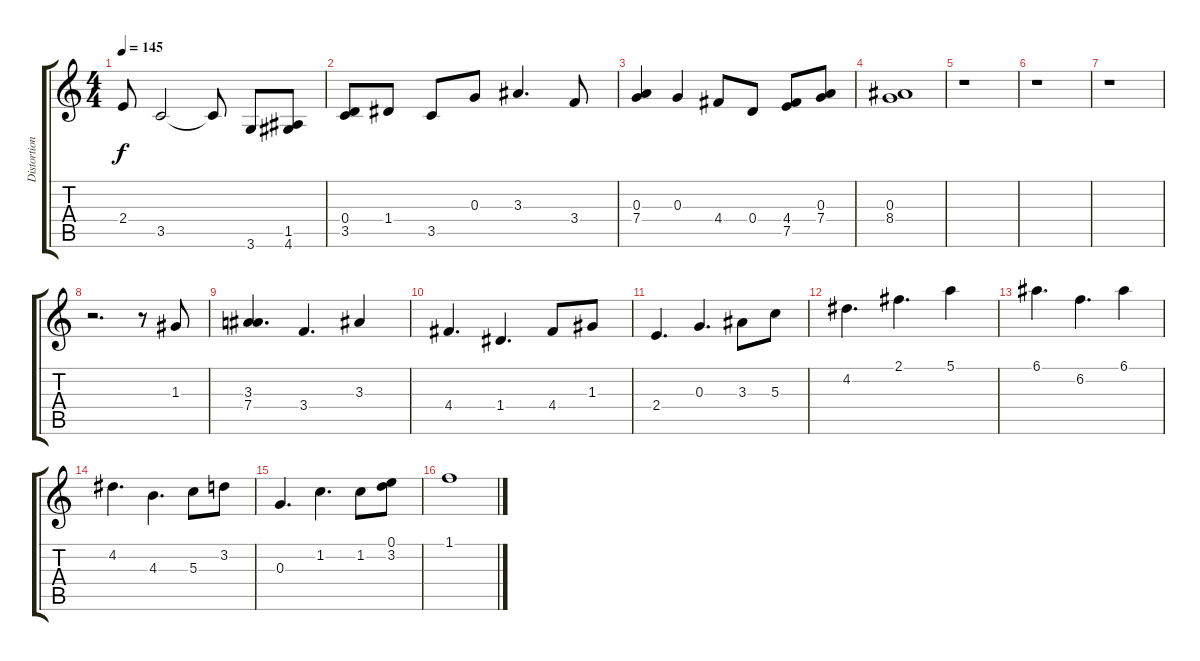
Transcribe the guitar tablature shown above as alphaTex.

\track ("Distortion Guitar" "Distortion") {instrument distortionguitar}
\staff {score tabs}
\tuning (E4 B3 G3 D3 A2 E2) {hide}
\ts (4 4)
\tempo 145
\clef g2
\ks c
2.4.8{dy f} 3.5.2 3.5{t}.8 3.6.8 (1.5 4.6).8 |
(0.4 3.5).8 1.4.8 3.5.8 0.3.8 3.3.4{d} 3.4.8 |
(0.3 7.4).4 0.3.4 4.4.8 0.4.8 (4.4 7.5).8 (0.3 7.4).8 |
(0.3 8.4).1 |
r.1 |
r.1 |
r.1 |
r.2{d} r.8 1.3.8 |
(3.3 7.4).4{d} 3.4.4{d} 3.3.4 |
4.4.4{d} 1.4.4{d} 4.4.8 1.3.8 |
2.4.4{d} 0.3.4{d} 3.3.8 5.3.8 |
4.2.4{d} 2.1.4{d} 5.1.4 |
6.1.4{d} 6.2.4{d} 6.1.4 |
4.2.4{d} 4.3.4{d} 5.3.8 3.2.8 |
0.3.4{d} 1.2.4{d} 1.2.8 (0.1 3.2).8 |
1.1.1
